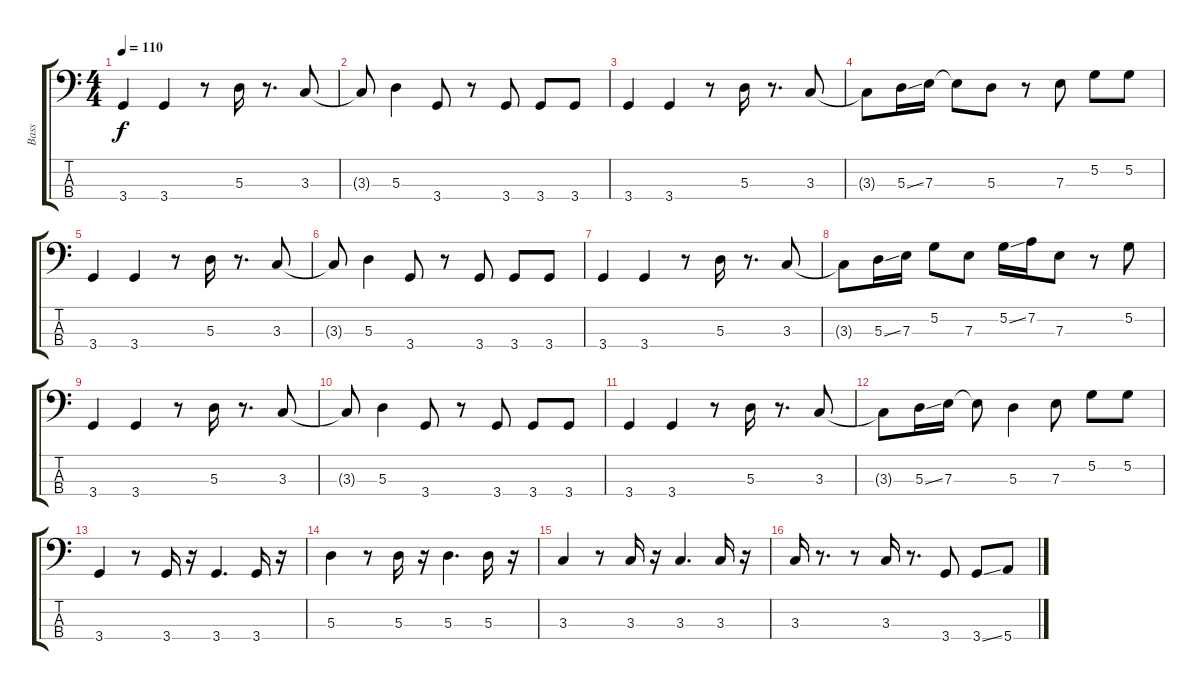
\track ("Bass" "Bass") {instrument electricbassfinger}
\staff {score tabs}
\tuning (G2 D2 A1 E1) {hide}
\ts (4 4)
\tempo 110
\clef f4
\ks c
3.4.4{dy f} 3.4.4 r.8 5.3.16 r.8{d} 3.3.8 |
3.3{t}.8 5.3.4 3.4.8 r.8 3.4.8 3.4.8 3.4.8 |
3.4.4 3.4.4 r.8 5.3.16 r.8{d} 3.3.8 |
3.3{t}.8 5.3{ss}.16 7.3.16 7.3{t}.8 5.3.8 r.8 7.3.8 5.2.8 5.2.8 |
3.4.4 3.4.4 r.8 5.3.16 r.8{d} 3.3.8 |
3.3{t}.8 5.3.4 3.4.8 r.8 3.4.8 3.4.8 3.4.8 |
3.4.4 3.4.4 r.8 5.3.16 r.8{d} 3.3.8 |
3.3{t}.8 5.3{ss}.16 7.3.16 5.2.8 7.3.8 5.2{ss}.16 7.2.16 7.3.8 r.8 5.2.8 |
3.4.4 3.4.4 r.8 5.3.16 r.8{d} 3.3.8 |
3.3{t}.8 5.3.4 3.4.8 r.8 3.4.8 3.4.8 3.4.8 |
3.4.4 3.4.4 r.8 5.3.16 r.8{d} 3.3.8 |
3.3{t}.8 5.3{ss}.16 7.3.16 7.3{t}.8 5.3.4 7.3.8 5.2.8 5.2.8 |
3.4.4 r.8 3.4.16 r.16 3.4.4{d} 3.4.16 r.16 |
5.3.4 r.8 5.3.16 r.16 5.3.4{d} 5.3.16 r.16 |
3.3.4 r.8 3.3.16 r.16 3.3.4{d} 3.3.16 r.16 |
3.3.16 r.8{d} r.8 3.3.16 r.8{d} 3.4.8 3.4{ss}.8 5.4.8
